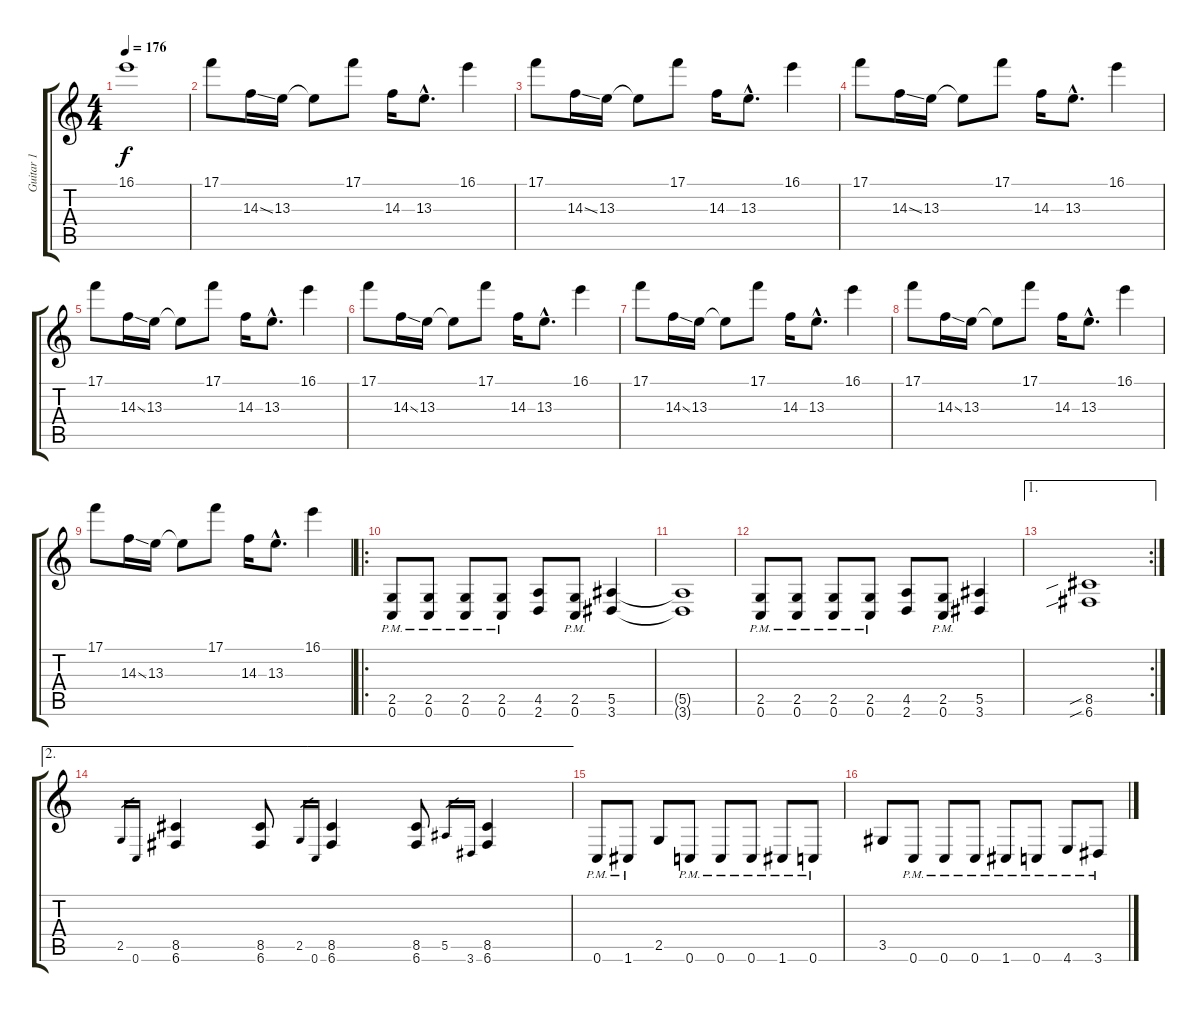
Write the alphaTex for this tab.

\track ("Guitar 1" "Guitar 1") {instrument distortionguitar}
\staff {score tabs}
\tuning (C4 G3 Eb3 Bb2 F2 C2) {hide}
\ts (4 4)
\tempo 176
\clef g2
\ks c
16.1{t}.1{dy f} |
17.1.8 14.3{ss}.16 13.3.16 13.3{t}.8 17.1.8 14.3.16 13.3{hac}.8{d} 16.1.4 |
17.1.8 14.3{ss}.16 13.3.16 13.3{t}.8 17.1.8 14.3.16 13.3{hac}.8{d} 16.1.4 |
17.1.8 14.3{ss}.16 13.3.16 13.3{t}.8 17.1.8 14.3.16 13.3{hac}.8{d} 16.1.4 |
17.1.8 14.3{ss}.16 13.3.16 13.3{t}.8 17.1.8 14.3.16 13.3{hac}.8{d} 16.1.4 |
17.1.8 14.3{ss}.16 13.3.16 13.3{t}.8 17.1.8 14.3.16 13.3{hac}.8{d} 16.1.4 |
17.1.8 14.3{ss}.16 13.3.16 13.3{t}.8 17.1.8 14.3.16 13.3{hac}.8{d} 16.1.4 |
17.1.8 14.3{ss}.16 13.3.16 13.3{t}.8 17.1.8 14.3.16 13.3{hac}.8{d} 16.1.4 |
17.1.8 14.3{ss}.16 13.3.16 13.3{t}.8 17.1.8 14.3.16 13.3{hac}.8{d} 16.1.4 |
\ro
(2.5{pm} 0.6{pm}).8 (2.5{pm} 0.6{pm}).8 (2.5{pm} 0.6{pm}).8 (2.5{pm} 0.6{pm}).8 (4.5 2.6).8 (2.5{pm} 0.6{pm}).8 (5.5 3.6).4 |
(5.5{t} 3.6{t}).1 |
(2.5{pm} 0.6{pm}).8 (2.5{pm} 0.6{pm}).8 (2.5{pm} 0.6{pm}).8 (2.5{pm} 0.6{pm}).8 (4.5 2.6).8 (2.5{pm} 0.6{pm}).8 (5.5 3.6).4 |
\ae 1
\rc 2
(8.5{sib} 6.6{sib}).1 |
\ae 2
2.5.16{gr} 0.6.16{gr} (8.5 6.6).4 (8.5 6.6).8 2.5.16{gr} 0.6.16{gr} (8.5 6.6).4 (8.5 6.6).8 5.5.16{gr} 3.6.16{gr} (8.5 6.6).4 |
0.6{pm}.8 1.6{pm}.8 2.5.8 0.6{pm}.8 0.6{pm}.8 0.6{pm}.8 1.6{pm}.8 0.6{pm}.8 |
3.5.8 0.6{pm}.8 0.6{pm}.8 0.6{pm}.8 1.6{pm}.8 0.6{pm}.8 4.6{pm}.8 3.6{pm}.8
